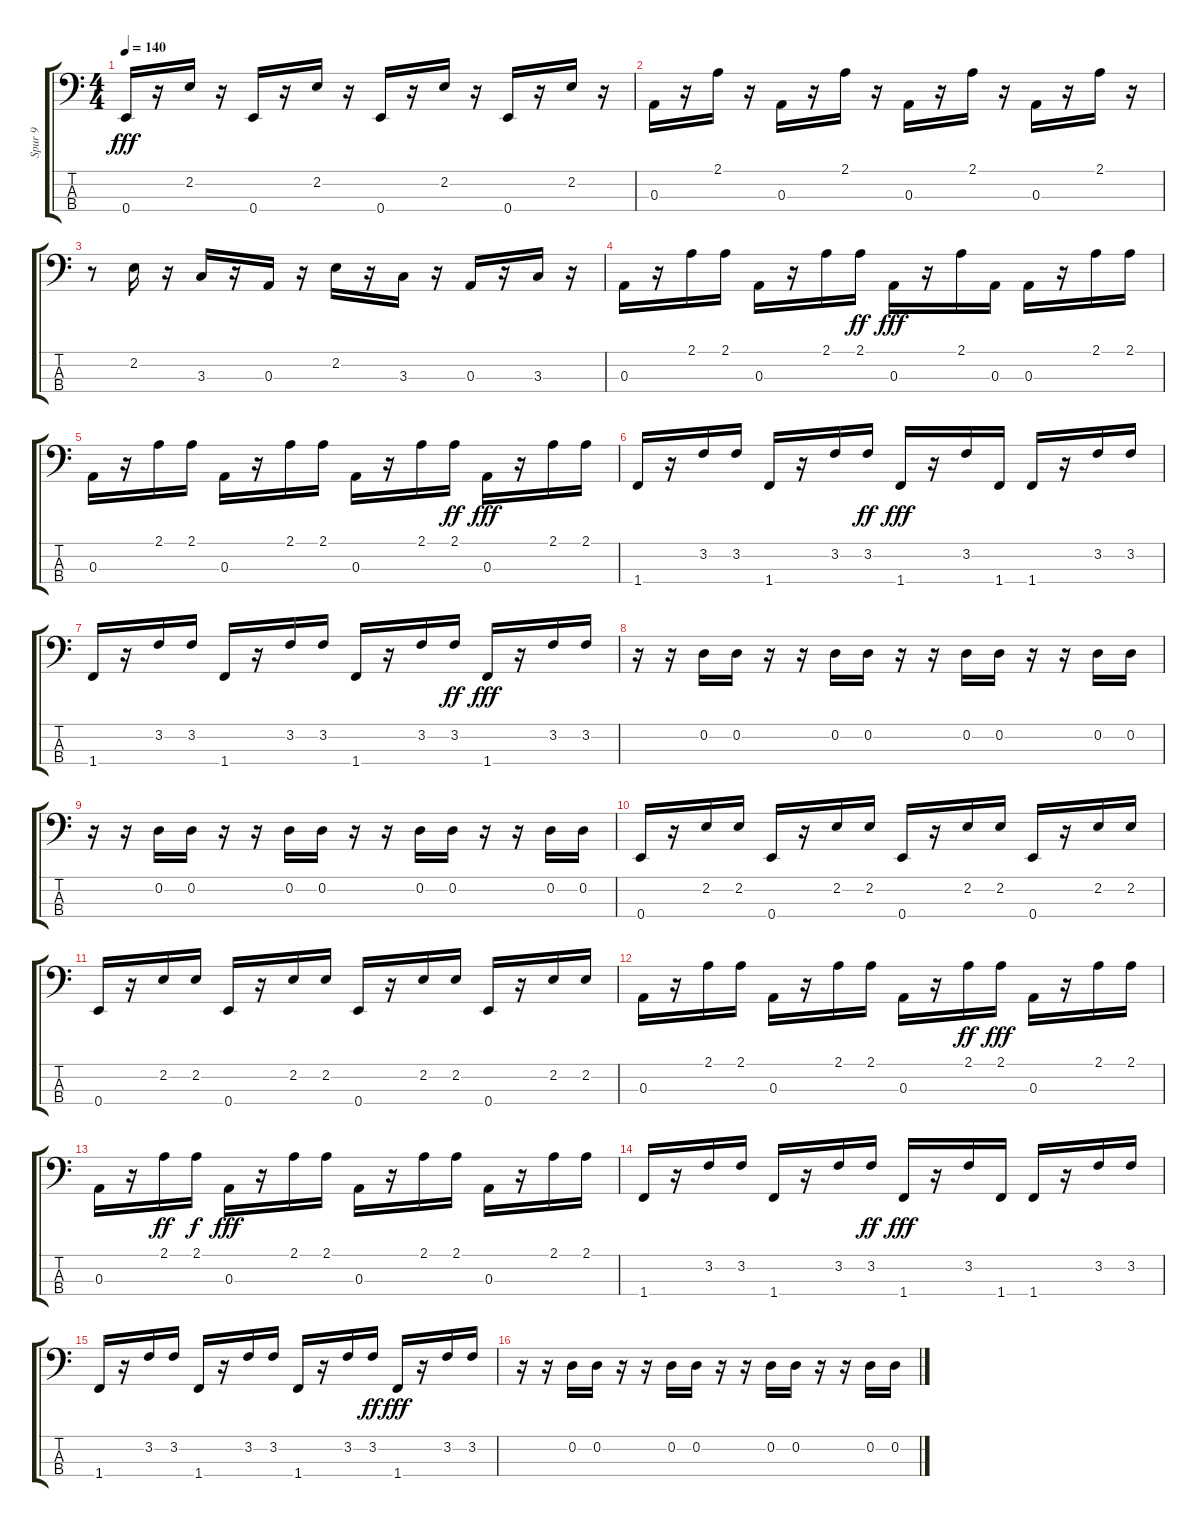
\track ("Spur 9" "Spur 9") {instrument electricbassfinger}
\staff {score tabs}
\tuning (G2 D2 A1 E1) {hide}
\ts (4 4)
\tempo 140
\clef f4
\ks c
0.4.16{dy fff} r.16 2.2.16 r.16 0.4.16 r.16 2.2.16 r.16 0.4.16 r.16 2.2.16 r.16 0.4.16 r.16 2.2.16 r.16 |
0.3.16 r.16 2.1.16 r.16 0.3.16 r.16 2.1.16 r.16 0.3.16 r.16 2.1.16 r.16 0.3.16 r.16 2.1.16 r.16 |
r.8 2.2.16 r.16 3.3.16 r.16 0.3.16 r.16 2.2.16 r.16 3.3.16 r.16 0.3.16 r.16 3.3.16 r.16 |
0.3.16 r.16 2.1.16 2.1.16 0.3.16 r.16 2.1.16 2.1.16{dy ff} 0.3.16{dy fff} r.16 2.1.16 0.3.16 0.3.16 r.16 2.1.16 2.1.16 |
0.3.16 r.16 2.1.16 2.1.16 0.3.16 r.16 2.1.16 2.1.16 0.3.16 r.16 2.1.16 2.1.16{dy ff} 0.3.16{dy fff} r.16 2.1.16 2.1.16 |
1.4.16 r.16 3.2.16 3.2.16 1.4.16 r.16 3.2.16 3.2.16{dy ff} 1.4.16{dy fff} r.16 3.2.16 1.4.16 1.4.16 r.16 3.2.16 3.2.16 |
1.4.16 r.16 3.2.16 3.2.16 1.4.16 r.16 3.2.16 3.2.16 1.4.16 r.16 3.2.16 3.2.16{dy ff} 1.4.16{dy fff} r.16 3.2.16 3.2.16 |
r.16 r.16 0.2.16 0.2.16 r.16 r.16 0.2.16 0.2.16 r.16 r.16 0.2.16 0.2.16 r.16 r.16 0.2.16 0.2.16 |
r.16 r.16 0.2.16 0.2.16 r.16 r.16 0.2.16 0.2.16 r.16 r.16 0.2.16 0.2.16 r.16 r.16 0.2.16 0.2.16 |
0.4.16 r.16 2.2.16 2.2.16 0.4.16 r.16 2.2.16 2.2.16 0.4.16 r.16 2.2.16 2.2.16 0.4.16 r.16 2.2.16 2.2.16 |
0.4.16 r.16 2.2.16 2.2.16 0.4.16 r.16 2.2.16 2.2.16 0.4.16 r.16 2.2.16 2.2.16 0.4.16 r.16 2.2.16 2.2.16 |
0.3.16 r.16 2.1.16 2.1.16 0.3.16 r.16 2.1.16 2.1.16 0.3.16 r.16 2.1.16{dy ff} 2.1.16{dy fff} 0.3.16 r.16 2.1.16 2.1.16 |
0.3.16 r.16 2.1.16{dy ff} 2.1.16{dy f} 0.3.16{dy fff} r.16 2.1.16 2.1.16 0.3.16 r.16 2.1.16 2.1.16 0.3.16 r.16 2.1.16 2.1.16 |
1.4.16 r.16 3.2.16 3.2.16 1.4.16 r.16 3.2.16 3.2.16{dy ff} 1.4.16{dy fff} r.16 3.2.16 1.4.16 1.4.16 r.16 3.2.16 3.2.16 |
1.4.16 r.16 3.2.16 3.2.16 1.4.16 r.16 3.2.16 3.2.16 1.4.16 r.16 3.2.16 3.2.16{dy ff} 1.4.16{dy fff} r.16 3.2.16 3.2.16 |
r.16 r.16 0.2.16 0.2.16 r.16 r.16 0.2.16 0.2.16 r.16 r.16 0.2.16 0.2.16 r.16 r.16 0.2.16 0.2.16
